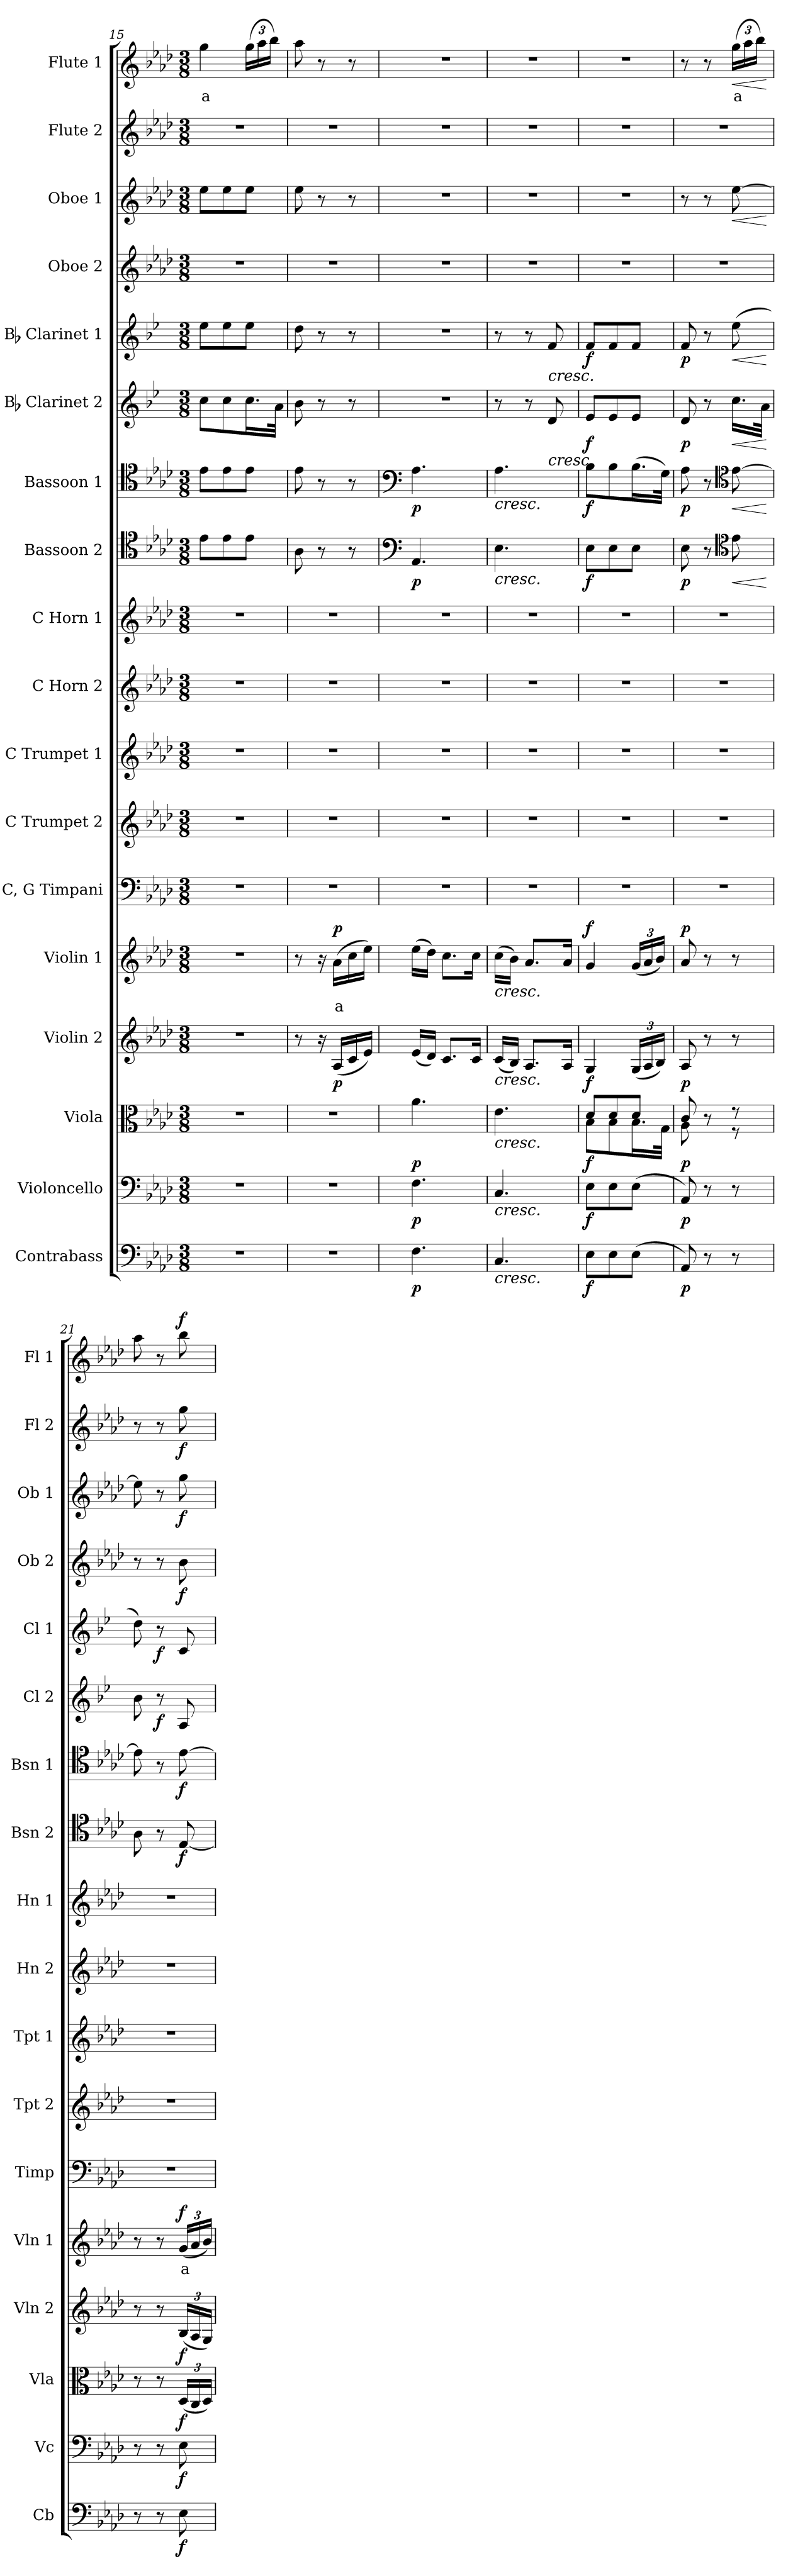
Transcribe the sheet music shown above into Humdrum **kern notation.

**kern	**dynam	**kern	**dynam	**kern	**dynam	**kern	**dynam	**kern	**text	**dynam	**kern	**kern	**kern	**kern	**kern	**kern	**dynam	**kern	**dynam	**kern	**dynam	**kern	**dynam	**kern	**dynam	**kern	**dynam	**kern	**dynam	**kern	**text	**dynam
*part18	*part18	*part17	*part17	*part16	*part16	*part15	*part15	*part14	*part14	*part14	*part13	*part12	*part11	*part10	*part9	*part8	*part8	*part7	*part7	*part6	*part6	*part5	*part5	*part4	*part4	*part3	*part3	*part2	*part2	*part1	*part1	*part1
*staff18	*staff18	*staff17	*staff17	*staff16	*staff16	*staff15	*staff15	*staff14	*staff14	*staff14	*staff13	*staff12	*staff11	*staff10	*staff9	*staff8	*staff8	*staff7	*staff7	*staff6	*staff6	*staff5	*staff5	*staff4	*staff4	*staff3	*staff3	*staff2	*staff2	*staff1	*staff1	*staff1
*I"Contrabass	*	*I"Violoncello	*	*I"Viola	*	*I"Violin 2	*	*I"Violin 1	*	*	*I"C, G Timpani	*I"C Trumpet 2	*I"C Trumpet 1	*I"C Horn 2	*I"C Horn 1	*I"Bassoon 2	*	*I"Bassoon 1	*	*I"Bb Clarinet 2	*	*I"Bb Clarinet 1	*	*I"Oboe 2	*	*I"Oboe 1	*	*I"Flute 2	*	*I"Flute 1	*	*
*I'Cb	*	*I'Vc	*	*I'Vla	*	*I'Vln 2	*	*I'Vln 1	*	*	*I'Timp	*I'Tpt 2	*I'Tpt 1	*I'Hn 2	*I'Hn 1	*I'Bsn 2	*	*I'Bsn 1	*	*I'Cl 2	*	*I'Cl 1	*	*I'Ob 2	*	*I'Ob 1	*	*I'Fl 2	*	*I'Fl 1	*	*
*clefF4	*	*clefF4	*	*clefC3	*	*clefG2	*	*clefG2	*	*	*clefF4	*clefG2	*clefG2	*clefG2	*clefG2	*clefC4	*	*clefC4	*	*clefG2	*	*clefG2	*	*clefG2	*	*clefG2	*	*clefG2	*	*clefG2	*	*
*ITrd7c12	*	*	*	*	*	*	*	*	*	*	*	*	*	*ITrd7c12	*ITrd7c12	*	*	*	*	*ITrd1c2	*	*ITrd1c2	*	*	*	*	*	*	*	*	*	*
*k[b-e-a-d-]	*	*k[b-e-a-d-]	*	*k[b-e-a-d-]	*	*k[b-e-a-d-]	*	*k[b-e-a-d-]	*	*	*k[b-e-a-d-]	*k[b-e-a-d-]	*k[b-e-a-d-]	*k[b-e-a-d-]	*k[b-e-a-d-]	*k[b-e-a-d-]	*	*k[b-e-a-d-]	*	*k[b-e-a-d-]	*	*k[b-e-a-d-]	*	*k[b-e-a-d-]	*	*k[b-e-a-d-]	*	*k[b-e-a-d-]	*	*k[b-e-a-d-]	*	*
*M3/8	*	*M3/8	*	*M3/8	*	*M3/8	*	*M3/8	*	*	*M3/8	*M3/8	*M3/8	*M3/8	*M3/8	*M3/8	*	*M3/8	*	*M3/8	*	*M3/8	*	*M3/8	*	*M3/8	*	*M3/8	*	*M3/8	*	*
=15	=15	=15	=15	=15	=15	=15	=15	=15	=15	=15	=15	=15	=15	=15	=15	=15	=15	=15	=15	=15	=15	=15	=15	=15	=15	=15	=15	=15	=15	=15	=15	=15
!	!	!	!	!	!	!	!	!	!	!	!	!	!	!	!	!	!	!	!	!	!	!	!	!	!	!	!	!	!	!	!LO:LY:b:color=#FF0000	!
4.r	.	4.r	.	4.r	.	4.r	.	4.r	.	.	4.r	4.r	4.r	4.r	4.r	8e-\L	.	8e-\L	.	8b-\L	.	8dd-\L	.	4.r	.	8ee-\L	.	4.r	.	4gg\	a	.
.	.	.	.	.	.	.	.	.	.	.	.	.	.	.	.	8e-\	.	8e-\	.	8b-\	.	8dd-\	.	.	.	8ee-\	.	.	.	.	.	.
*	*	*	*	*	*	*	*	*	*	*	*	*	*	*	*	*	*	*	*	*	*	*	*	*	*	*	*	*	*	*Xbrackettup	*	*
.	.	.	.	.	.	.	.	.	.	.	.	.	.	.	.	8e-\J	.	8e-\J	.	16.b-\L	.	8dd-\J	.	.	.	8ee-\J	.	.	.	(24gg\LL	.	.
.	.	.	.	.	.	.	.	.	.	.	.	.	.	.	.	.	.	.	.	.	.	.	.	.	.	.	.	.	.	24aa-\	.	.
.	.	.	.	.	.	.	.	.	.	.	.	.	.	.	.	.	.	.	.	.	.	.	.	.	.	.	.	.	.	24bb-\JJ)	.	.
.	.	.	.	.	.	.	.	.	.	.	.	.	.	.	.	.	.	.	.	32g\JJk	.	.	.	.	.	.	.	.	.	.	.	.
=16	=16	=16	=16	=16	=16	=16	=16	=16	=16	=16	=16	=16	=16	=16	=16	=16	=16	=16	=16	=16	=16	=16	=16	=16	=16	=16	=16	=16	=16	=16	=16	=16
4.r	.	4.r	.	4.r	.	8r	.	8r	.	.	4.r	4.r	4.r	4.r	4.r	8A-\	.	8e-\	.	8a-\	.	8cc\	.	4.r	.	8ee-\	.	4.r	.	8aa-\	.	.
.	.	.	.	.	.	16r	.	16r	.	.	.	.	.	.	.	8r	.	8r	.	8r	.	8r	.	.	.	8r	.	.	.	8r	.	.
!	!	!	!	!	!	!	!LO:DY:b	!	!LO:LY:b:color=#FF0000	!LO:DY:b	!	!	!	!	!	!	!	!	!	!	!	!	!	!	!	!	!	!	!	!	!	!
.	.	.	.	.	.	(16A-/LL	p	(16a-\LL	a	p	.	.	.	.	.	.	.	.	.	.	.	.	.	.	.	.	.	.	.	.	.	.
.	.	.	.	.	.	16c/	.	16cc\	.	.	.	.	.	.	.	8r	.	8r	.	8r	.	8r	.	.	.	8r	.	.	.	8r	.	.
.	.	.	.	.	.	16e-/JJ)	.	16ee-\JJ)	.	.	.	.	.	.	.	.	.	.	.	.	.	.	.	.	.	.	.	.	.	.	.	.
=17	=17	=17	=17	=17	=17	=17	=17	=17	=17	=17	=17	=17	=17	=17	=17	=17	=17	=17	=17	=17	=17	=17	=17	=17	=17	=17	=17	=17	=17	=17	=17	=17
*	*	*	*	*	*	*	*	*	*	*	*	*	*	*	*	*clefF4	*	*clefF4	*	*	*	*	*	*	*	*	*	*	*	*	*	*
!	!LO:DY:b	!	!LO:DY:b	!	!LO:DY:b	!	!	!	!	!	!	!	!	!	!	!	!LO:DY:b	!	!LO:DY:b	!	!	!	!	!	!	!	!	!	!	!	!	!
4.FF\	p	4.F\	p	4.a-\	p	(16e-/LL	.	(16ee-\LL	.	.	4.r	4.r	4.r	4.r	4.r	4.AA-/	p	4.A-\	p	4.r	.	4.r	.	4.r	.	4.r	.	4.r	.	4.r	.	.
.	.	.	.	.	.	16d-/JJ)	.	16dd-\JJ)	.	.	.	.	.	.	.	.	.	.	.	.	.	.	.	.	.	.	.	.	.	.	.	.
.	.	.	.	.	.	8.c/L	.	8.cc\L	.	.	.	.	.	.	.	.	.	.	.	.	.	.	.	.	.	.	.	.	.	.	.	.
.	.	.	.	.	.	16c/Jk	.	16cc\Jk	.	.	.	.	.	.	.	.	.	.	.	.	.	.	.	.	.	.	.	.	.	.	.	.
=18	=18	=18	=18	=18	=18	=18	=18	=18	=18	=18	=18	=18	=18	=18	=18	=18	=18	=18	=18	=18	=18	=18	=18	=18	=18	=18	=18	=18	=18	=18	=18	=18
!	!	!	!	!	!	!	!	!	!	!	!	!	!	!	!	!	!	!LO:TX:b:i:t=cresc.	!	!	!	!	!	!	!	!	!	!	!	!	!	!
!	!	!	!	!	!	!	!	!	!	!	!	!	!	!	!	!LO:TX:b:i:t=cresc.	!	!	!	!	!	!	!	!	!	!	!	!	!	!	!	!
!	!	!	!	!	!	!	!	!LO:TX:b:i:t=cresc.	!	!	!	!	!	!	!	!	!	!	!	!	!	!	!	!	!	!	!	!	!	!	!	!
!	!	!	!	!	!	!LO:TX:b:i:t=cresc.	!	!	!	!	!	!	!	!	!	!	!	!	!	!	!	!	!	!	!	!	!	!	!	!	!	!
!	!	!	!	!LO:TX:b:i:t=cresc.	!	!	!	!	!	!	!	!	!	!	!	!	!	!	!	!	!	!	!	!	!	!	!	!	!	!	!	!
!	!	!LO:TX:b:i:t=cresc.	!	!	!	!	!	!	!	!	!	!	!	!	!	!	!	!	!	!	!	!	!	!	!	!	!	!	!	!	!	!
!LO:TX:b:i:t=cresc.	!	!	!	!	!	!	!	!	!	!	!	!	!	!	!	!	!	!	!	!	!	!	!	!	!	!	!	!	!	!	!	!
4.CC/	.	4.C/	.	4.e-\	.	(16c/LL	.	(16cc\LL	.	.	4.r	4.r	4.r	4.r	4.r	4.E-\	.	4.A-\	.	8r	.	8r	.	4.r	.	4.r	.	4.r	.	4.r	.	.
.	.	.	.	.	.	16B-/JJ)	.	16b-\JJ)	.	.	.	.	.	.	.	.	.	.	.	.	.	.	.	.	.	.	.	.	.	.	.	.
.	.	.	.	.	.	8.A-/L	.	8.a-/L	.	.	.	.	.	.	.	.	.	.	.	8r	.	8r	.	.	.	.	.	.	.	.	.	.
!	!	!	!	!	!	!	!	!	!	!	!	!	!	!	!	!	!	!	!	!	!	!LO:TX:b:i:t=cresc.	!	!	!	!	!	!	!	!	!	!
!	!	!	!	!	!	!	!	!	!	!	!	!	!	!	!	!	!	!	!	!LO:TX:b:i:t=cresc.	!	!	!	!	!	!	!	!	!	!	!	!
.	.	.	.	.	.	.	.	.	.	.	.	.	.	.	.	.	.	.	.	8c/	.	8e-/	.	.	.	.	.	.	.	.	.	.
.	.	.	.	.	.	16A-/Jk	.	16a-/Jk	.	.	.	.	.	.	.	.	.	.	.	.	.	.	.	.	.	.	.	.	.	.	.	.
=19	=19	=19	=19	=19	=19	=19	=19	=19	=19	=19	=19	=19	=19	=19	=19	=19	=19	=19	=19	=19	=19	=19	=19	=19	=19	=19	=19	=19	=19	=19	=19	=19
*	*	*	*	*^	*	*	*	*	*	*	*	*	*	*	*	*	*	*	*	*	*	*	*	*	*	*	*	*	*	*	*	*
!	!LO:DY:b	!	!LO:DY:b	!	!	!LO:DY:b	!	!LO:DY:b	!	!	!LO:DY:b	!	!	!	!	!	!	!LO:DY:b	!	!LO:DY:b	!	!LO:DY:b	!	!LO:DY:b	!	!	!	!	!	!	!	!	!
8EE-\L	f	8E-\L	f	8d-/L	8B-\L	f	4G/	f	4g/	.	f	4.r	4.r	4.r	4.r	4.r	8E-\L	f	8B-\L	f	8d-/L	f	8e-/L	f	4.r	.	4.r	.	4.r	.	4.r	.	.
8EE-\	.	8E-\	.	8d-/	8B-\	.	.	.	.	.	.	.	.	.	.	.	8E-\	.	8B-\	.	8d-/	.	8e-/	.	.	.	.	.	.	.	.	.	.
*	*	*	*	*	*	*	*Xbrackettup	*	*Xbrackettup	*	*	*	*	*	*	*	*	*	*	*	*	*	*	*	*	*	*	*	*	*	*	*	*
(8EE-\J	.	(8E-\J	.	8d-/J	16.B-\L	.	(24G/LL	.	(24g/LL	.	.	.	.	.	.	.	8E-\J	.	(16.B-\L	.	8d-/J	.	8e-/J	.	.	.	.	.	.	.	.	.	.
.	.	.	.	.	.	.	24A-/	.	24a-/	.	.	.	.	.	.	.	.	.	.	.	.	.	.	.	.	.	.	.	.	.	.	.	.
.	.	.	.	.	.	.	24B-/JJ)	.	24b-/JJ)	.	.	.	.	.	.	.	.	.	.	.	.	.	.	.	.	.	.	.	.	.	.	.	.
.	.	.	.	.	32G\JJk	.	.	.	.	.	.	.	.	.	.	.	.	.	32G\JJk)	.	.	.	.	.	.	.	.	.	.	.	.	.	.
=20	=20	=20	=20	=20	=20	=20	=20	=20	=20	=20	=20	=20	=20	=20	=20	=20	=20	=20	=20	=20	=20	=20	=20	=20	=20	=20	=20	=20	=20	=20	=20	=20	=20
!	!LO:DY:b	!	!LO:DY:b	!	!	!LO:DY:b	!	!LO:DY:b	!	!	!LO:DY:b	!	!	!	!	!	!	!LO:DY:b	!	!LO:DY:b	!	!LO:DY:b	!	!LO:DY:b	!	!	!	!	!	!	!	!	!
8AAA-/)	p	8AA-/)	p	8c/	8A-\	p	8A-/	p	8a-/	.	p	4.r	4.r	4.r	4.r	4.r	8E-\	p	8A-\	p	8c/	p	8e-/	p	4.r	.	8r	.	4.r	.	8r	.	.
8r	.	8r	.	8r	8ryy	.	8r	.	8r	.	.	.	.	.	.	.	8r	.	8r	.	8r	.	8r	.	.	.	8r	.	.	.	8r	.	.
*	*	*	*	*	*	*	*	*	*	*	*	*	*	*	*	*	*clefC4	*	*clefC4	*	*	*	*	*	*	*	*	*	*	*	*	*	*
!	!	!	!	!	!	!	!	!	!	!	!	!	!	!	!	!	!	!LO:HP:b	!	!LO:HP:b	!	!LO:HP:b	!	!LO:HP:b	!	!	!	!LO:HP:b	!	!	!	!LO:LY:b:color=#FF0000	!LO:HP:b
8r	.	8r	.	8r	8r	.	8r	.	8r	.	.	.	.	.	.	.	8e-\	<	[8e-\	<	16.b-\LL	<	(8dd-\	<	.	.	[8ee-\	<	.	.	(24gg\LL	a	<
.	.	.	.	.	.	.	.	.	.	.	.	.	.	.	.	.	.	.	.	.	.	.	.	.	.	.	.	.	.	.	24aa-\	.	.
.	.	.	.	.	.	.	.	.	.	.	.	.	.	.	.	.	.	.	.	.	.	.	.	.	.	.	.	.	.	.	24bb-\JJ)	.	.
.	.	.	.	.	.	.	.	.	.	.	.	.	.	.	.	.	.	.	.	.	32g\JJk	.	.	.	.	.	.	.	.	.	.	.	.
*	*	*	*	*v	*v	*	*	*	*	*	*	*	*	*	*	*	*	*	*	*	*	*	*	*	*	*	*	*	*	*	*	*	*
.	.	.	.	.	.	.	.	.	.	.	.	.	.	.	.	.	[	.	[	.	[	.	[	.	.	.	[	.	.	.	.	[
=21	=21	=21	=21	=21	=21	=21	=21	=21	=21	=21	=21	=21	=21	=21	=21	=21	=21	=21	=21	=21	=21	=21	=21	=21	=21	=21	=21	=21	=21	=21	=21	=21
8r	.	8r	.	8r	.	8r	.	8r	.	.	4.r	4.r	4.r	4.r	4.r	8A-\	.	8e-\]	.	8a-\	.	8cc\)	.	8r	.	8ee-\]	.	8r	.	8aa-\	.	.
!	!	!	!	!	!	!	!	!	!	!	!	!	!	!	!	!	!	!	!	!	!LO:DY:b	!	!LO:DY:b	!	!	!	!	!	!	!	!	!
8r	.	8r	.	8r	.	8r	.	8r	.	.	.	.	.	.	.	8r	.	8r	.	8r	f	8r	f	8r	.	8r	.	8r	.	8r	.	.
*	*	*	*	*Xbrackettup	*	*	*	*	*	*	*	*	*	*	*	*	*	*	*	*	*	*	*	*	*	*	*	*	*	*	*	*
!	!LO:DY:b	!	!LO:DY:b	!	!LO:DY:b	!	!LO:DY:b	!	!LO:LY:b:color=#FF0000	!LO:DY:b	!	!	!	!	!	!	!LO:DY:b	!	!LO:DY:b	!	!	!	!	!	!LO:DY:b	!	!LO:DY:b	!	!LO:DY:b	!	!	!LO:DY:b
8EE-\	f	8E-\	f	(24D-/LL	f	(24B-/LL	f	(24g/LL	a	f	.	.	.	.	.	[8E-/	f	[8e-\	f	8G/	.	8B-/	.	8b-\	f	8gg\	f	8gg\	f	8bb-\	.	f
.	.	.	.	24C/	.	24A-/	.	24a-/	.	.	.	.	.	.	.	.	.	.	.	.	.	.	.	.	.	.	.	.	.	.	.	.
.	.	.	.	24D-/JJ)	.	24G/JJ)	.	24b-/JJ)	.	.	.	.	.	.	.	.	.	.	.	.	.	.	.	.	.	.	.	.	.	.	.	.
=	=	=	=	=	=	=	=	=	=	=	=	=	=	=	=	=	=	=	=	=	=	=	=	=	=	=	=	=	=	=	=	=
*-	*-	*-	*-	*-	*-	*-	*-	*-	*-	*-	*-	*-	*-	*-	*-	*-	*-	*-	*-	*-	*-	*-	*-	*-	*-	*-	*-	*-	*-	*-	*-	*-
